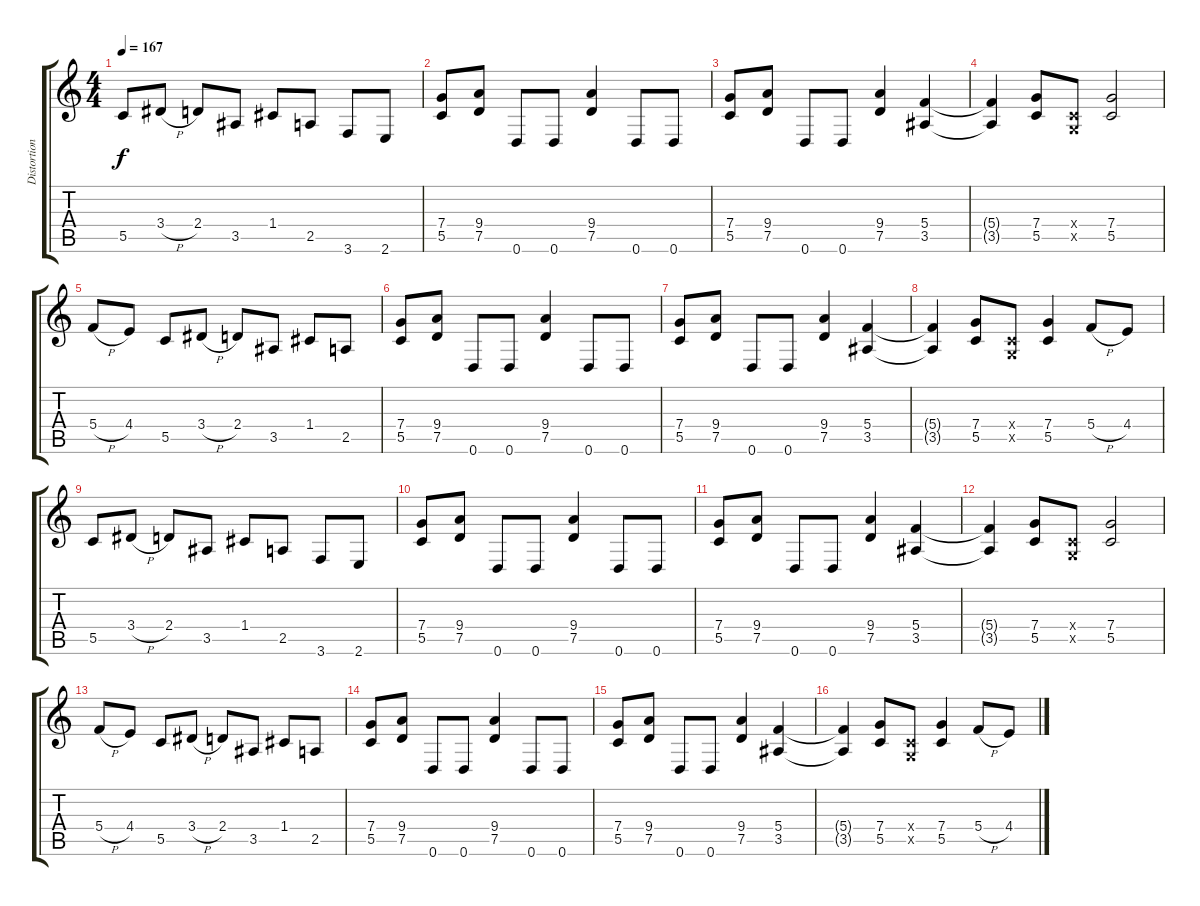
\track ("Distortion Guitar" "Distortion") {instrument distortionguitar}
\staff {score tabs}
\tuning (D4 A3 F3 C3 G2 D2) {hide}
\ts (4 4)
\tempo 167
\clef g2
\ks c
5.5.8{dy f} 3.4{h}.8 2.4.8 3.5.8 1.4.8 2.5.8 3.6.8 2.6.8 |
(7.4 5.5).8 (9.4 7.5).8 0.6.8 0.6.8 (9.4 7.5).4 0.6.8 0.6.8 |
(7.4 5.5).8 (9.4 7.5).8 0.6.8 0.6.8 (9.4 7.5).4 (5.4 3.5).4 |
(5.4{t} 3.5{t}).4 (7.4 5.5).8 (0.4{x} 0.5{x}).8 (7.4 5.5).2 |
5.4{h}.8 4.4.8 5.5.8 3.4{h}.8 2.4.8 3.5.8 1.4.8 2.5.8 |
(7.4 5.5).8 (9.4 7.5).8 0.6.8 0.6.8 (9.4 7.5).4 0.6.8 0.6.8 |
(7.4 5.5).8 (9.4 7.5).8 0.6.8 0.6.8 (9.4 7.5).4 (5.4 3.5).4 |
(5.4{t} 3.5{t}).4 (7.4 5.5).8 (0.4{x} 0.5{x}).8 (7.4 5.5).4 5.4{h}.8 4.4.8 |
5.5.8 3.4{h}.8 2.4.8 3.5.8 1.4.8 2.5.8 3.6.8 2.6.8 |
(7.4 5.5).8 (9.4 7.5).8 0.6.8 0.6.8 (9.4 7.5).4 0.6.8 0.6.8 |
(7.4 5.5).8 (9.4 7.5).8 0.6.8 0.6.8 (9.4 7.5).4 (5.4 3.5).4 |
(5.4{t} 3.5{t}).4 (7.4 5.5).8 (0.4{x} 0.5{x}).8 (7.4 5.5).2 |
5.4{h}.8 4.4.8 5.5.8 3.4{h}.8 2.4.8 3.5.8 1.4.8 2.5.8 |
(7.4 5.5).8 (9.4 7.5).8 0.6.8 0.6.8 (9.4 7.5).4 0.6.8 0.6.8 |
(7.4 5.5).8 (9.4 7.5).8 0.6.8 0.6.8 (9.4 7.5).4 (5.4 3.5).4 |
(5.4{t} 3.5{t}).4 (7.4 5.5).8 (0.4{x} 0.5{x}).8 (7.4 5.5).4 5.4{h}.8 4.4.8
